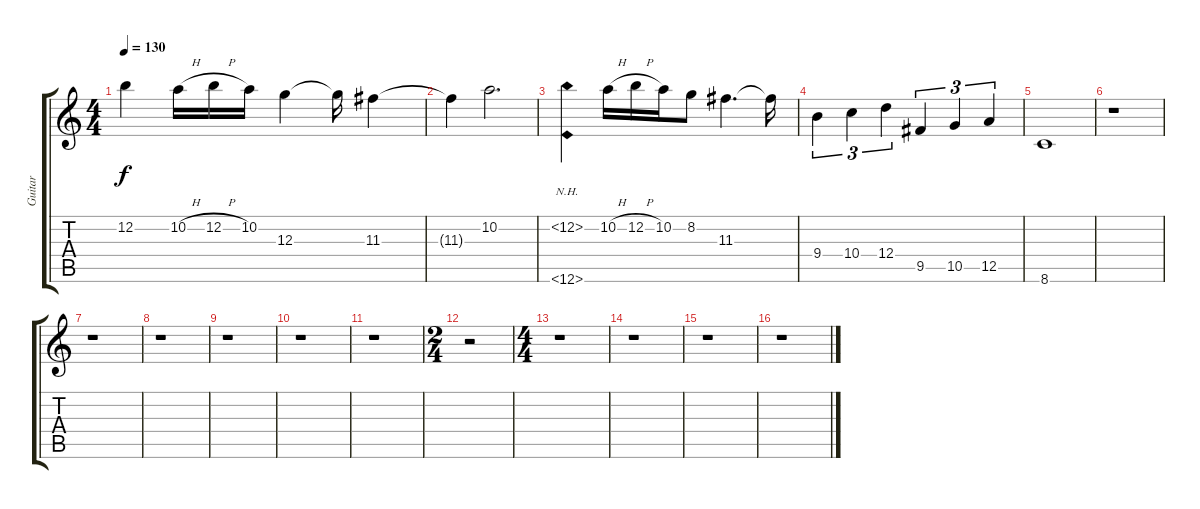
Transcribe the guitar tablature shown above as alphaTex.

\track ("Guitar" "Guitar") {instrument acousticguitarsteel}
\staff {score tabs}
\tuning (E4 B3 G3 D3 A2 E2) {hide}
\ts (4 4)
\tempo 130
\clef g2
\ks c
12.2.4{dy f} 10.2{h}.16 12.2{h}.16 10.2.16 12.3.4 12.3{t}.16 11.3.4 |
11.3{t}.4 10.2.2{d} |
(12.2{nh} 12.6{nh}).4 10.2{h}.16 12.2{h}.16 10.2.16 8.2.8 11.3.4{d} 11.3{t}.16 |
9.4.4{tu (3 2)} 10.4.4{tu (3 2)} 12.4.4{tu (3 2)} 9.5.4{tu (3 2)} 10.5.4{tu (3 2)} 12.5.4{tu (3 2)} |
8.6.1 |
r.1 |
r.1 |
r.1 |
r.1 |
r.1 |
r.1 |
\ts (2 4)
r.2 |
\ts (4 4)
r.1 |
r.1 |
r.1 |
r.1
